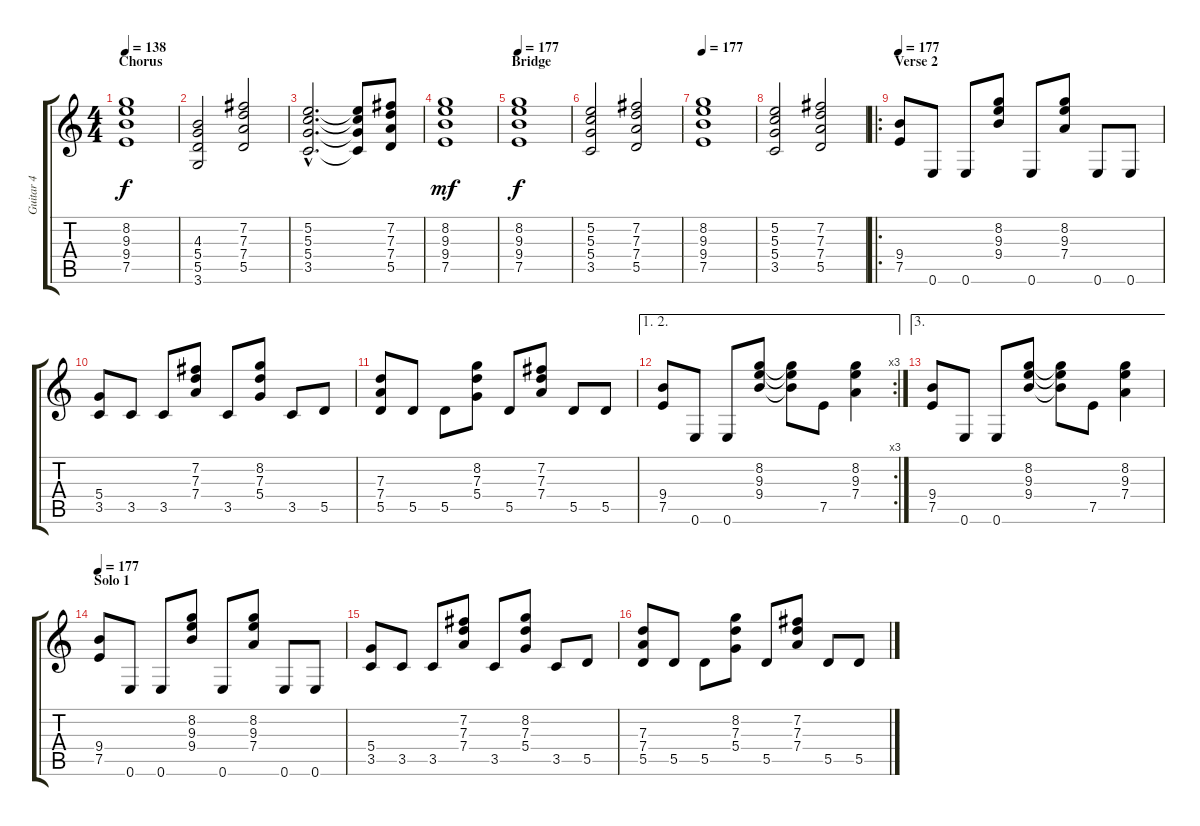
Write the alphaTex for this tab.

\track ("Guitar 4" "Guitar 4") {instrument distortionguitar}
\staff {score tabs}
\tuning (E4 B3 G3 D3 A2 E2) {hide}
\ts (4 4)
\section ("" "Chorus")
\tempo 138
\clef g2
\ks c
(8.2 9.3 9.4 7.5).1{dy f volume 16} |
(4.3 5.4 5.5 3.6).2 (7.2 7.3 7.4 5.5).2 |
(5.2{hac} 5.3{hac} 5.4{hac} 3.5{hac}).2{d} (5.2{t} 5.3{t} 5.4{t} 3.5{t}).8 (7.2 7.3 7.4 5.5).8 |
(8.2 9.3 9.4 7.5).1{dy mf} |
\section ("" "Bridge")
\tempo 177
(8.2 9.3 9.4 7.5).1{dy f} |
(5.2 5.3 5.4 3.5).2 (7.2 7.3 7.4 5.5).2 |
\tempo 177
(8.2 9.3 9.4 7.5).1 |
(5.2 5.3 5.4 3.5).2 (7.2 7.3 7.4 5.5).2 |
\ro
\section ("" "Verse 2")
\tempo 177
(9.4 7.5).8 0.6.8 0.6.8 (8.2 9.3 9.4).8 0.6.8 (8.2 9.3 7.4).8 0.6.8 0.6.8 |
(5.4 3.5).8 3.5.8 3.5.8 (7.2 7.3 7.4).8 3.5.8 (8.2 7.3 5.4).8 3.5.8 5.5.8 |
(7.3 7.4 5.5).8 5.5.8 5.5.8 (8.2 7.3 5.4).8 5.5.8 (7.2 7.3 7.4).8 5.5.8 5.5.8 |
\ae (1 2)
\rc 3
(9.4 7.5).8 0.6.8 0.6.8 (8.2 9.3 9.4).8 (8.2{t} 9.3{t} 9.4{t}).8 7.5.8 (8.2 9.3 7.4).4 |
\ae 3
(9.4 7.5).8 0.6.8 0.6.8 (8.2 9.3 9.4).8 (8.2{t} 9.3{t} 9.4{t}).8 7.5.8 (8.2 9.3 7.4).4 |
\section ("" "Solo 1")
\tempo 177
(9.4 7.5).8 0.6.8 0.6.8 (8.2 9.3 9.4).8 0.6.8 (8.2 9.3 7.4).8 0.6.8 0.6.8 |
(5.4 3.5).8 3.5.8 3.5.8 (7.2 7.3 7.4).8 3.5.8 (8.2 7.3 5.4).8 3.5.8 5.5.8 |
(7.3 7.4 5.5).8 5.5.8 5.5.8 (8.2 7.3 5.4).8 5.5.8 (7.2 7.3 7.4).8 5.5.8 5.5.8
